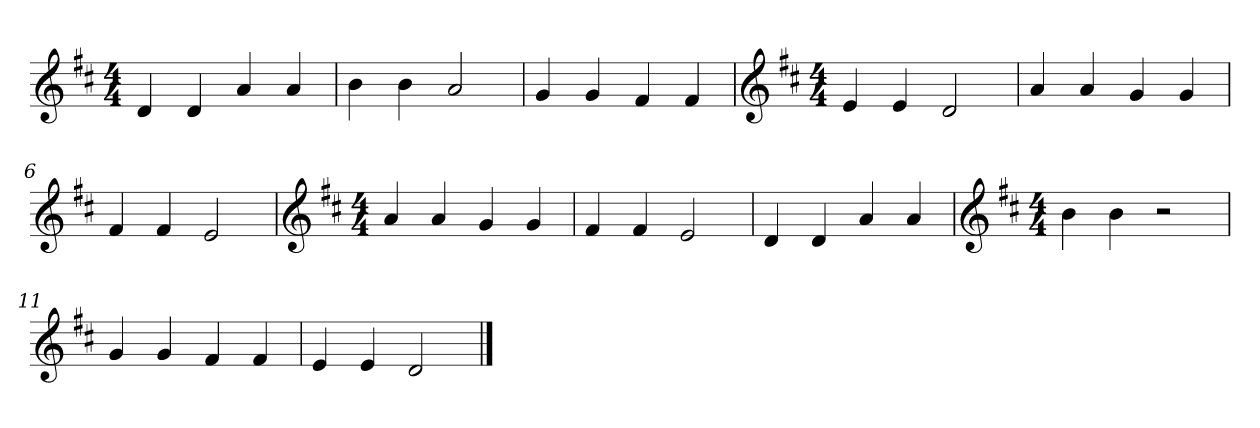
**kern
*part1
*staff1
*clefG2
*k[f#c#]
*D:
*M4/4
=1
4d
4d
4a
4a
=2
4b
4b
2a
=3
4g
4g
4f#
4f#
=4
*clefG2
*k[f#c#]
*D:
*M4/4
4e
4e
2d
=5
4a
4a
4g
4g
=6
4f#
4f#
2e
=7
*clefG2
*k[f#c#]
*D:
*M4/4
4a
4a
4g
4g
=8
4f#
4f#
2e
=9
4d
4d
4a
4a
=10
*clefG2
*k[f#c#]
*D:
*M4/4
4b
4b
2r
=11
4g
4g
4f#
4f#
=12
4e
4e
2d
==
*-
